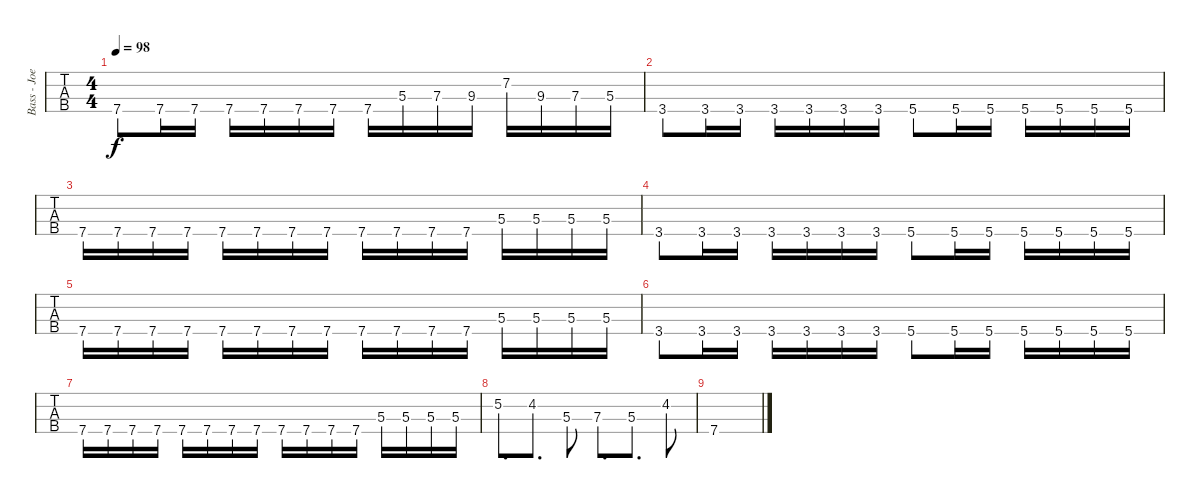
\track ("Bass - Joe" "Bass - Joe") {instrument electricbassfinger}
\staff {tabs}
\tuning (Gb2 Db2 Ab1 Eb1) {hide}
\ts (4 4)
\tempo 98
\clef f4
\ks c
7.4.8{dy f} 7.4.16 7.4.16 7.4.16 7.4.16 7.4.16 7.4.16 7.4.16 5.3.16 7.3.16 9.3.16 7.2.16 9.3.16 7.3.16 5.3.16 |
3.4.8 3.4.16 3.4.16 3.4.16 3.4.16 3.4.16 3.4.16 5.4.8 5.4.16 5.4.16 5.4.16 5.4.16 5.4.16 5.4.16 |
7.4.16 7.4.16 7.4.16 7.4.16 7.4.16 7.4.16 7.4.16 7.4.16 7.4.16 7.4.16 7.4.16 7.4.16 5.3.16 5.3.16 5.3.16 5.3.16 |
3.4.8 3.4.16 3.4.16 3.4.16 3.4.16 3.4.16 3.4.16 5.4.8 5.4.16 5.4.16 5.4.16 5.4.16 5.4.16 5.4.16 |
7.4.16 7.4.16 7.4.16 7.4.16 7.4.16 7.4.16 7.4.16 7.4.16 7.4.16 7.4.16 7.4.16 7.4.16 5.3.16 5.3.16 5.3.16 5.3.16 |
3.4.8 3.4.16 3.4.16 3.4.16 3.4.16 3.4.16 3.4.16 5.4.8 5.4.16 5.4.16 5.4.16 5.4.16 5.4.16 5.4.16 |
7.4.16 7.4.16 7.4.16 7.4.16 7.4.16 7.4.16 7.4.16 7.4.16 7.4.16 7.4.16 7.4.16 7.4.16 5.3.16 5.3.16 5.3.16 5.3.16 |
5.2.8{d} 4.2.8{d} 5.3.8 7.3.8{d} 5.3.8{d} 4.2.8 |
7.4.1
